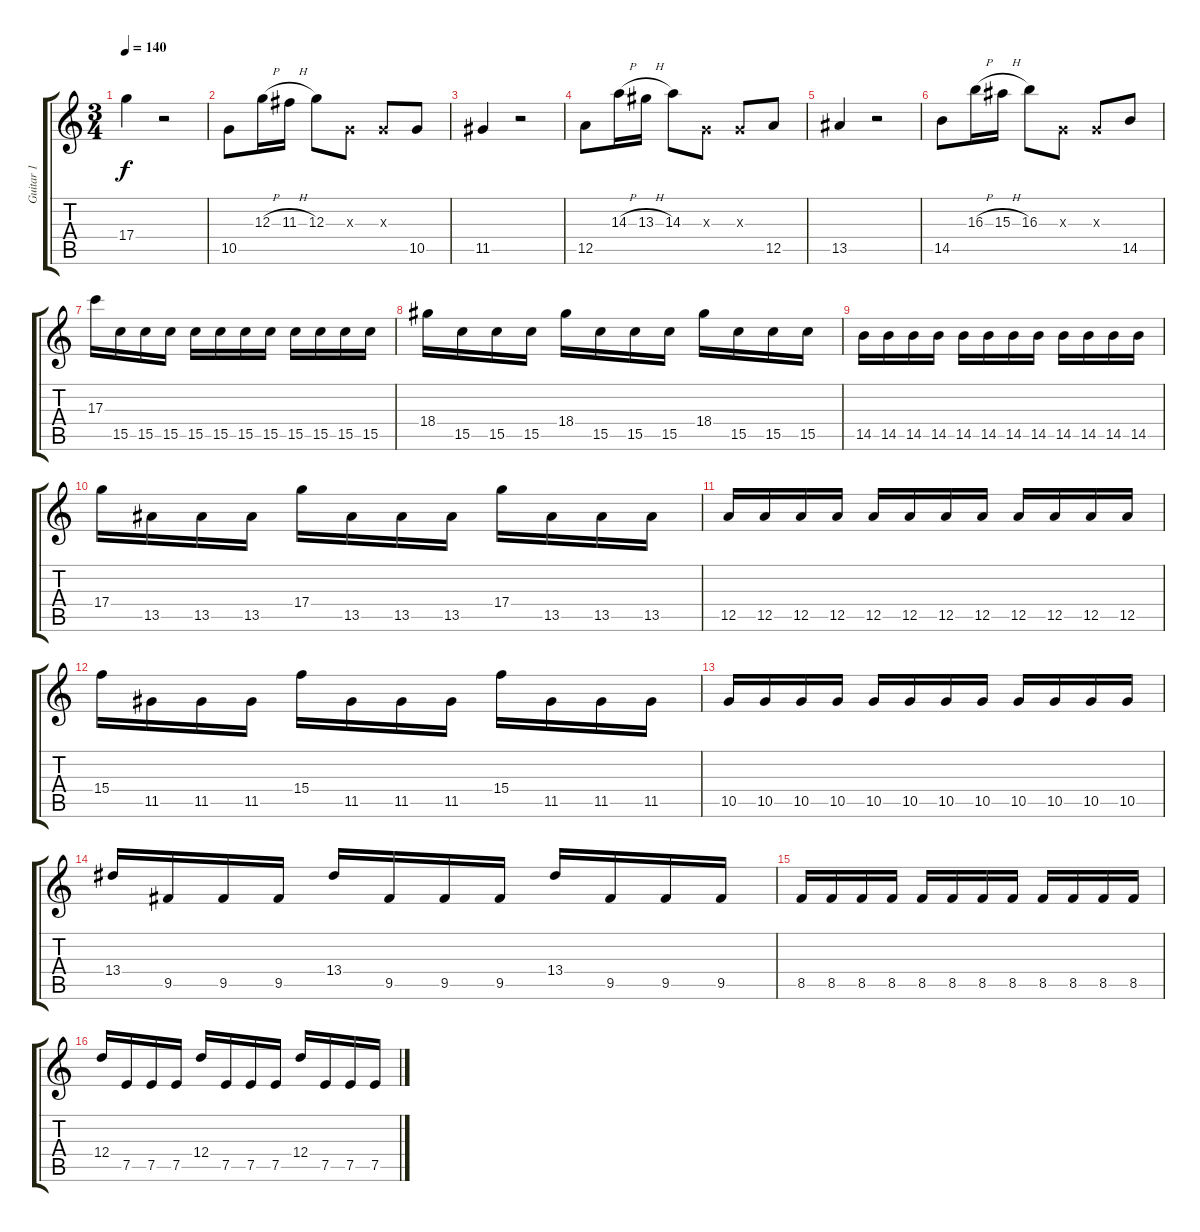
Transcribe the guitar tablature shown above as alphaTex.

\track ("Guitar 1" "Guitar 1") {instrument distortionguitar}
\staff {score tabs}
\tuning (E4 B3 G3 D3 A2 E2) {hide}
\ts (3 4)
\tempo 140
\clef g2
\ks c
17.4.4{dy f} r.2 |
10.5.8 12.3{h}.16 11.3{h}.16 12.3.8 0.3{x}.8 0.3{x}.8 10.5.8 |
11.5.4 r.2 |
12.5.8 14.3{h}.16 13.3{h}.16 14.3.8 0.3{x}.8 0.3{x}.8 12.5.8 |
13.5.4 r.2 |
14.5.8 16.3{h}.16 15.3{h}.16 16.3.8 0.3{x}.8 0.3{x}.8 14.5.8 |
17.3.16 15.5.16 15.5.16 15.5.16 15.5.16 15.5.16 15.5.16 15.5.16 15.5.16 15.5.16 15.5.16 15.5.16 |
18.4.16 15.5.16 15.5.16 15.5.16 18.4.16 15.5.16 15.5.16 15.5.16 18.4.16 15.5.16 15.5.16 15.5.16 |
14.5.16 14.5.16 14.5.16 14.5.16 14.5.16 14.5.16 14.5.16 14.5.16 14.5.16 14.5.16 14.5.16 14.5.16 |
17.4.16 13.5.16 13.5.16 13.5.16 17.4.16 13.5.16 13.5.16 13.5.16 17.4.16 13.5.16 13.5.16 13.5.16 |
12.5.16 12.5.16 12.5.16 12.5.16 12.5.16 12.5.16 12.5.16 12.5.16 12.5.16 12.5.16 12.5.16 12.5.16 |
15.4.16 11.5.16 11.5.16 11.5.16 15.4.16 11.5.16 11.5.16 11.5.16 15.4.16 11.5.16 11.5.16 11.5.16 |
10.5.16 10.5.16 10.5.16 10.5.16 10.5.16 10.5.16 10.5.16 10.5.16 10.5.16 10.5.16 10.5.16 10.5.16 |
13.4.16 9.5.16 9.5.16 9.5.16 13.4.16 9.5.16 9.5.16 9.5.16 13.4.16 9.5.16 9.5.16 9.5.16 |
8.5.16 8.5.16 8.5.16 8.5.16 8.5.16 8.5.16 8.5.16 8.5.16 8.5.16 8.5.16 8.5.16 8.5.16 |
12.4.16 7.5.16 7.5.16 7.5.16 12.4.16 7.5.16 7.5.16 7.5.16 12.4.16 7.5.16 7.5.16 7.5.16
